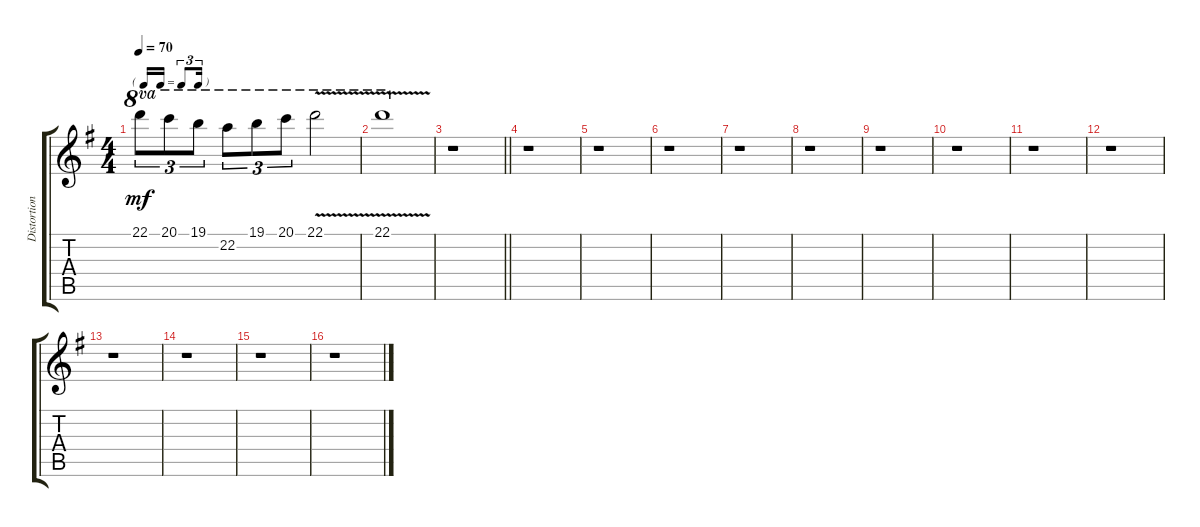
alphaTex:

\track ("Distortion 1" "Distortion") {instrument distortionguitar}
\staff {score tabs}
\tuning (E4 B3 G3 D3 A2 E2) {hide}
\ts (4 4)
\tf triplet16th
\tempo 70
\clef g2
\ks g
22.1.8{tu (3 2) ot 8va dy mf} 20.1.8{tu (3 2) ot 8va} 19.1.8{tu (3 2) ot 8va} 22.2.8{tu (3 2) ot 8va} 19.1.8{tu (3 2) ot 8va} 20.1.8{tu (3 2) ot 8va} 22.1{v}.2{ot 8va} |
22.1{v}.1{ot 8va} |
\barLineRight lightlight
r.1 |
r.1 |
r.1 |
r.1 |
r.1 |
r.1 |
r.1 |
r.1 |
r.1 |
r.1 |
r.1 |
r.1 |
r.1 |
r.1
